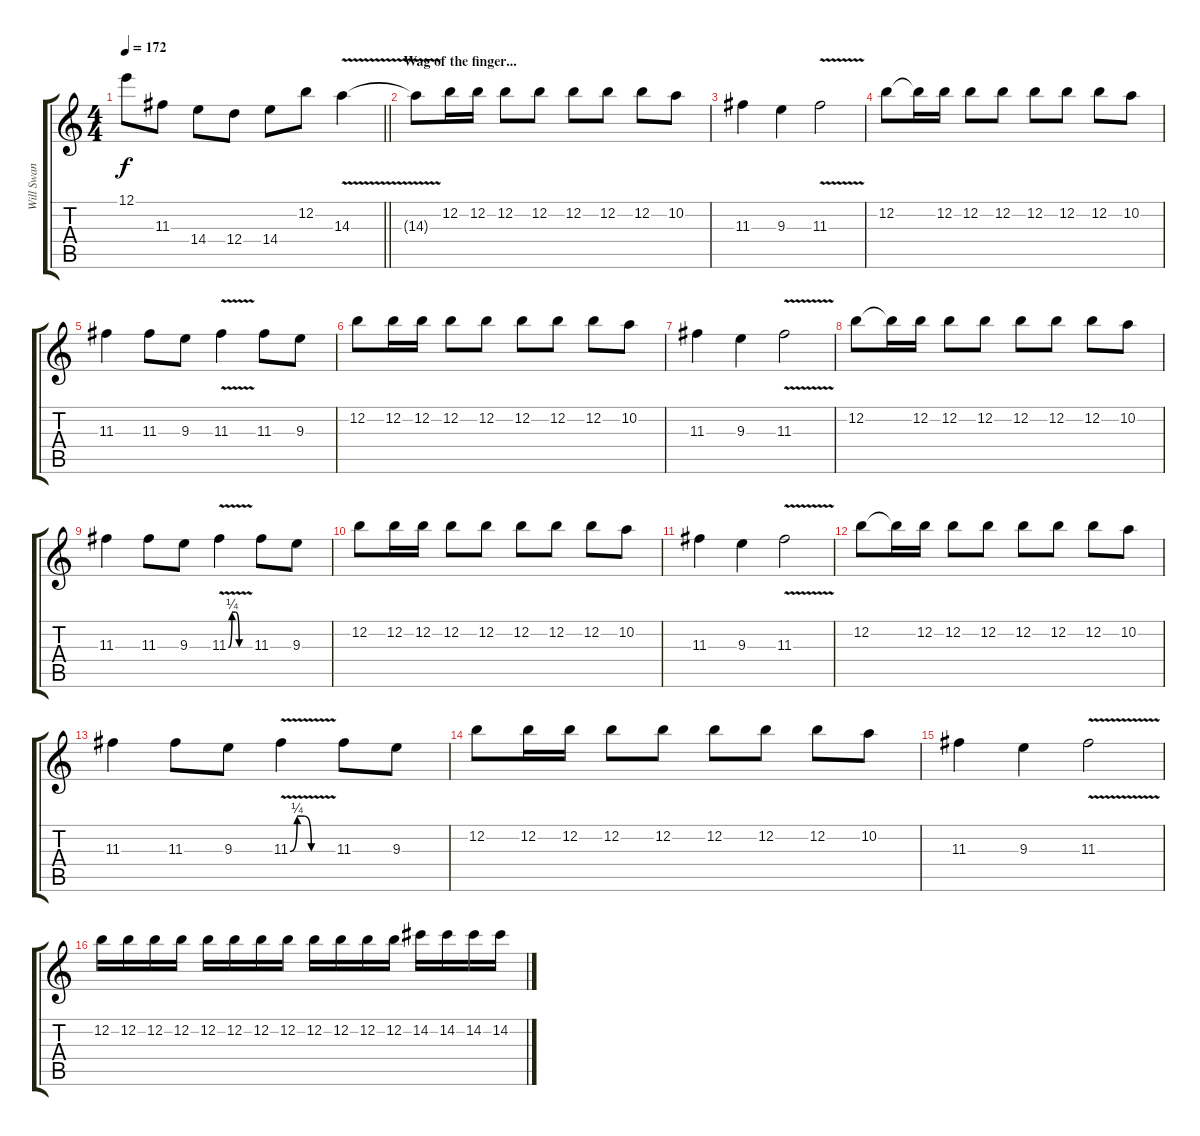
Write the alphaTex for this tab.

\track ("Will Swan (Guitar R)" "Will Swan ") {instrument distortionguitar}
\staff {score tabs}
\tuning (E4 B3 G3 D3 A2 D2) {hide}
\ts (4 4)
\tempo 172
\clef g2
\barLineRight lightlight
\ks c
12.1.8{dy f} 11.3.8 14.4.8 12.4.8 14.4.8 12.2.8 14.3{v}.4 |
\section ("" "Wag of the finger...")
14.3{t}.8 12.2.16 12.2.16 12.2.8 12.2.8 12.2.8 12.2.8 12.2.8 10.2.8 |
11.3.4 9.3.4 11.3{v}.2 |
12.2.8 12.2{t}.16 12.2.16 12.2.8 12.2.8 12.2.8 12.2.8 12.2.8 10.2.8 |
11.3.4 11.3.8 9.3.8 11.3{v}.4 11.3.8 9.3.8 |
12.2.8 12.2.16 12.2.16 12.2.8 12.2.8 12.2.8 12.2.8 12.2.8 10.2.8 |
11.3.4 9.3.4 11.3{v}.2 |
12.2.8 12.2{t}.16 12.2.16 12.2.8 12.2.8 12.2.8 12.2.8 12.2.8 10.2.8 |
11.3.4 11.3.8 9.3.8 11.3{be (custom 0 0 10 1 20 1 30 0 60 0) v}.4 11.3.8 9.3.8 |
12.2.8 12.2.16 12.2.16 12.2.8 12.2.8 12.2.8 12.2.8 12.2.8 10.2.8 |
11.3.4 9.3.4 11.3{v}.2 |
12.2.8 12.2{t}.16 12.2.16 12.2.8 12.2.8 12.2.8 12.2.8 12.2.8 10.2.8 |
11.3.4 11.3.8 9.3.8 11.3{be (custom 0 0 10 1 20 1 30 0 60 0) v}.4 11.3.8 9.3.8 |
12.2.8 12.2.16 12.2.16 12.2.8 12.2.8 12.2.8 12.2.8 12.2.8 10.2.8 |
11.3.4 9.3.4 11.3{v}.2 |
12.2.16 12.2.16 12.2.16 12.2.16 12.2.16 12.2.16 12.2.16 12.2.16 12.2.16 12.2.16 12.2.16 12.2.16 14.2.16 14.2.16 14.2.16 14.2.16
